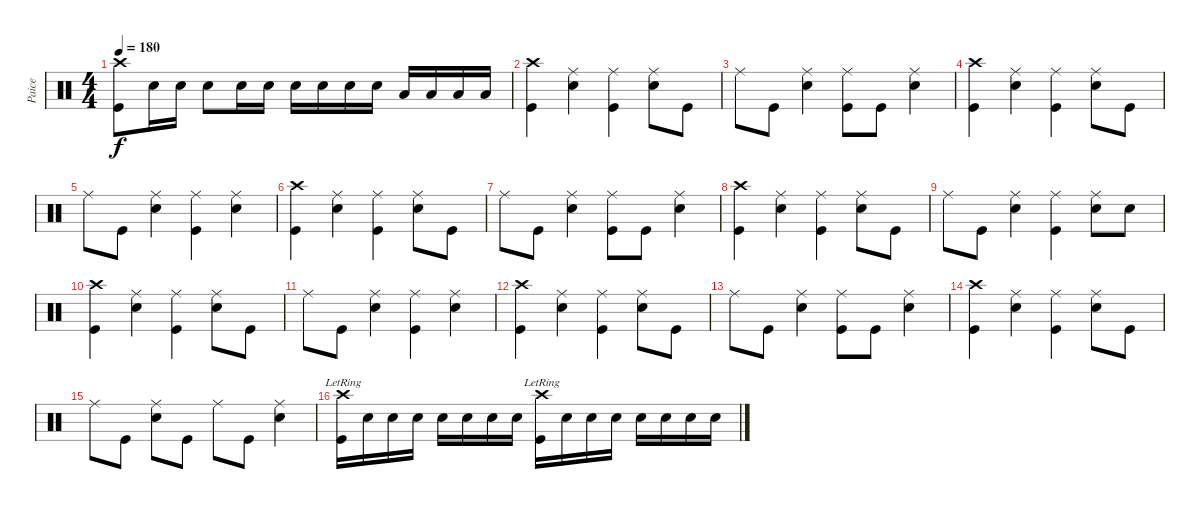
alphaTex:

\track ("Paice" "Paice") {instrument percussion}
\staff {score}
\articulation defaults
\ts (4 4)
\tempo 180
\clef neutral
\ks c
("Crash high (hit)" "Kick (hit)").8{dy f} "Snare (hit) 2".16 "Snare (hit) 2".16 "Snare (hit) 2".8 "Snare (hit) 2".16 "Snare (hit) 2".16 "Snare (hit) 2".16 "Snare (hit) 2".16 "Snare (hit) 2".16 "Snare (hit) 2".16 "Low Tom (hit)".16 "Low Tom (hit)".16 "Low Tom (hit)".16 "Low Tom (hit)".16 |
("Crash high (hit)" "Kick (hit)").4 ("Ride (middle)" "Snare (hit) 2").4 ("Ride (middle)" "Kick (hit)").4 ("Ride (middle)" "Snare (hit) 2").8 "Kick (hit)".8 |
"Ride (middle)".8 "Kick (hit)".8 ("Ride (middle)" "Snare (hit) 2").4 ("Ride (middle)" "Kick (hit)").8 "Kick (hit)".8 ("Ride (middle)" "Snare (hit) 2").4 |
("Crash high (hit)" "Kick (hit)").4 ("Ride (middle)" "Snare (hit) 2").4 ("Ride (middle)" "Kick (hit)").4 ("Ride (middle)" "Snare (hit) 2").8 "Kick (hit)".8 |
"Ride (middle)".8 "Kick (hit)".8 ("Ride (middle)" "Snare (hit) 2").4 ("Ride (middle)" "Kick (hit)").4 ("Ride (middle)" "Snare (hit) 2").4 |
("Crash high (hit)" "Kick (hit)").4 ("Ride (middle)" "Snare (hit) 2").4 ("Ride (middle)" "Kick (hit)").4 ("Ride (middle)" "Snare (hit) 2").8 "Kick (hit)".8 |
"Ride (middle)".8 "Kick (hit)".8 ("Ride (middle)" "Snare (hit) 2").4 ("Ride (middle)" "Kick (hit)").8 "Kick (hit)".8 ("Ride (middle)" "Snare (hit) 2").4 |
("Crash high (hit)" "Kick (hit)").4 ("Ride (middle)" "Snare (hit) 2").4 ("Ride (middle)" "Kick (hit)").4 ("Ride (middle)" "Snare (hit) 2").8 "Kick (hit)".8 |
"Ride (middle)".8 "Kick (hit)".8 ("Ride (middle)" "Snare (hit) 2").4 ("Ride (middle)" "Kick (hit)").4 ("Ride (middle)" "Snare (hit) 2").8 "Snare (hit) 2".8 |
("Crash high (hit)" "Kick (hit)").4 ("Ride (middle)" "Snare (hit) 2").4 ("Ride (middle)" "Kick (hit)").4 ("Ride (middle)" "Snare (hit) 2").8 "Kick (hit)".8 |
"Ride (middle)".8 "Kick (hit)".8 ("Ride (middle)" "Snare (hit) 2").4 ("Ride (middle)" "Kick (hit)").4 ("Ride (middle)" "Snare (hit) 2").4 |
("Crash high (hit)" "Kick (hit)").4 ("Ride (middle)" "Snare (hit) 2").4 ("Ride (middle)" "Kick (hit)").4 ("Ride (middle)" "Snare (hit) 2").8 "Kick (hit)".8 |
"Ride (middle)".8 "Kick (hit)".8 ("Ride (middle)" "Snare (hit) 2").4 ("Ride (middle)" "Kick (hit)").8 "Kick (hit)".8 ("Ride (middle)" "Snare (hit) 2").4 |
("Crash high (hit)" "Kick (hit)").4 ("Ride (middle)" "Snare (hit) 2").4 ("Ride (middle)" "Kick (hit)").4 ("Ride (middle)" "Snare (hit) 2").8 "Kick (hit)".8 |
"Ride (middle)".8 "Kick (hit)".8 ("Ride (middle)" "Snare (hit) 2").8 "Kick (hit)".8 "Ride (middle)".8 "Kick (hit)".8 ("Ride (middle)" "Snare (hit) 2").4 |
("Crash high (hit)"{lr} "Kick (hit)").16 "Snare (hit) 2".16 "Snare (hit) 2".16 "Snare (hit) 2".16 "Snare (hit) 2".16 "Snare (hit) 2".16 "Snare (hit) 2".16 "Snare (hit) 2".16 ("Crash high (hit)"{lr} "Kick (hit)").16 "Snare (hit) 2".16 "Snare (hit) 2".16 "Snare (hit) 2".16 "Snare (hit) 2".16 "Snare (hit) 2".16 "Snare (hit) 2".16 "Snare (hit) 2".16
